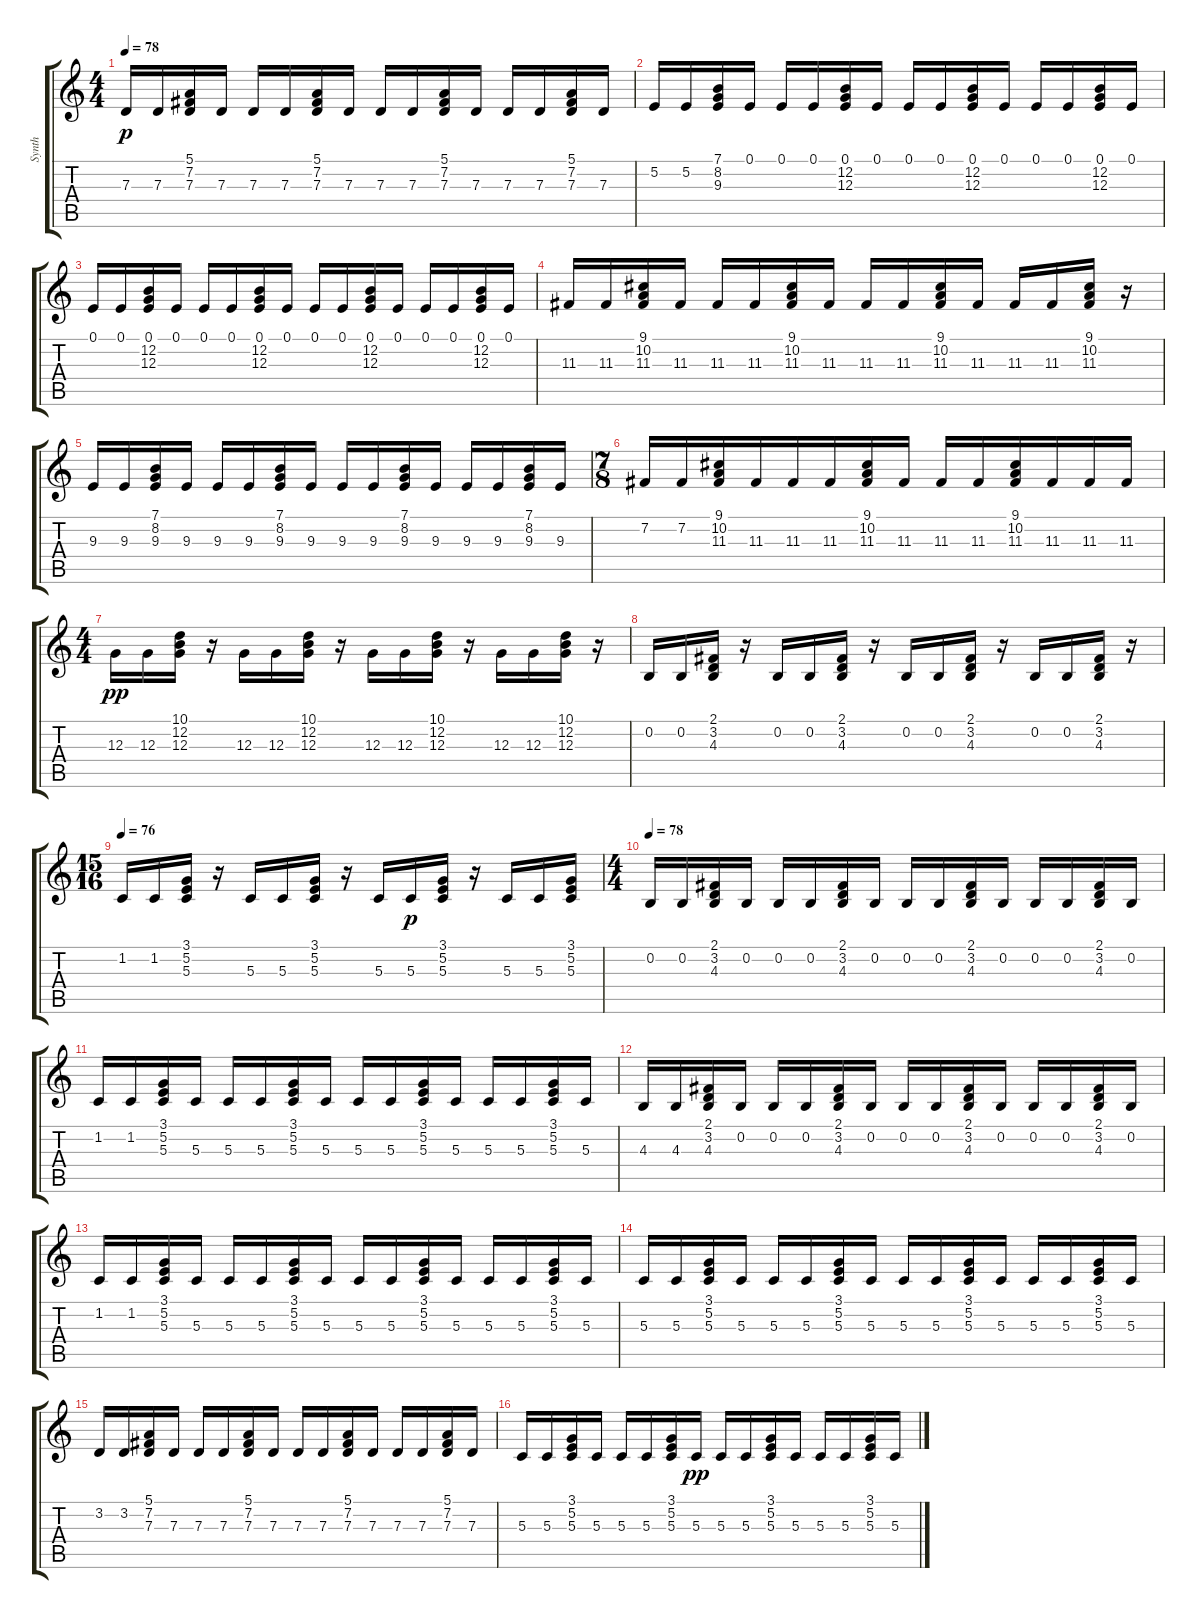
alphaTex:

\track ("Synth" "Synth") {instrument stringensemble1}
\staff {score tabs}
\tuning (E4 B3 G3 D3 A2 E2) {hide}
\ts (4 4)
\tempo 78
\clef g2
\ks c
7.3.16{dy p} 7.3.16 (5.1 7.2 7.3).16 7.3.16 7.3.16 7.3.16 (5.1 7.2 7.3).16 7.3.16 7.3.16 7.3.16 (5.1 7.2 7.3).16 7.3.16 7.3.16 7.3.16 (5.1 7.2 7.3).16 7.3.16 |
5.2.16 5.2.16 (7.1 8.2 9.3).16 0.1.16 0.1.16 0.1.16 (0.1 12.2 12.3).16 0.1.16 0.1.16 0.1.16 (0.1 12.2 12.3).16 0.1.16 0.1.16 0.1.16 (0.1 12.2 12.3).16 0.1.16 |
0.1.16 0.1.16 (0.1 12.2 12.3).16 0.1.16 0.1.16 0.1.16 (0.1 12.2 12.3).16 0.1.16 0.1.16 0.1.16 (0.1 12.2 12.3).16 0.1.16 0.1.16 0.1.16 (0.1 12.2 12.3).16 0.1.16 |
11.3.16 11.3.16 (9.1 10.2 11.3).16 11.3.16 11.3.16 11.3.16 (9.1 10.2 11.3).16 11.3.16 11.3.16 11.3.16 (9.1 10.2 11.3).16 11.3.16 11.3.16 11.3.16 (9.1 10.2 11.3).16 r.16 |
9.3.16 9.3.16 (7.1 8.2 9.3).16 9.3.16 9.3.16 9.3.16 (7.1 8.2 9.3).16 9.3.16 9.3.16 9.3.16 (7.1 8.2 9.3).16 9.3.16 9.3.16 9.3.16 (7.1 8.2 9.3).16 9.3.16 |
\ts (7 8)
7.2.16 7.2.16 (9.1 10.2 11.3).16 11.3.16 11.3.16 11.3.16 (9.1 10.2 11.3).16 11.3.16 11.3.16 11.3.16 (9.1 10.2 11.3).16 11.3.16 11.3.16 11.3.16 |
\ts (4 4)
12.3.16{dy pp} 12.3.16 (10.1 12.2 12.3).16 r.16 12.3.16 12.3.16 (10.1 12.2 12.3).16 r.16 12.3.16 12.3.16 (10.1 12.2 12.3).16 r.16 12.3.16 12.3.16 (10.1 12.2 12.3).16 r.16 |
0.2.16 0.2.16 (2.1 3.2 4.3).16 r.16 0.2.16 0.2.16 (2.1 3.2 4.3).16 r.16 0.2.16 0.2.16 (2.1 3.2 4.3).16 r.16 0.2.16 0.2.16 (2.1 3.2 4.3).16 r.16 |
\ts (15 16)
\tempo 76
1.2.16 1.2.16 (3.1 5.2 5.3).16 r.16 5.3.16 5.3.16 (3.1 5.2 5.3).16 r.16 5.3.16 5.3.16{dy p} (3.1 5.2 5.3).16 r.16 5.3.16 5.3.16 (3.1 5.2 5.3).16 |
\ts (4 4)
\tempo 78
0.2.16 0.2.16 (2.1 3.2 4.3).16 0.2.16 0.2.16 0.2.16 (2.1 3.2 4.3).16 0.2.16 0.2.16 0.2.16 (2.1 3.2 4.3).16 0.2.16 0.2.16 0.2.16 (2.1 3.2 4.3).16 0.2.16 |
1.2.16 1.2.16 (3.1 5.2 5.3).16 5.3.16 5.3.16 5.3.16 (3.1 5.2 5.3).16 5.3.16 5.3.16 5.3.16 (3.1 5.2 5.3).16 5.3.16 5.3.16 5.3.16 (3.1 5.2 5.3).16 5.3.16 |
4.3.16 4.3.16 (2.1 3.2 4.3).16 0.2.16 0.2.16 0.2.16 (2.1 3.2 4.3).16 0.2.16 0.2.16 0.2.16 (2.1 3.2 4.3).16 0.2.16 0.2.16 0.2.16 (2.1 3.2 4.3).16 0.2.16 |
1.2.16 1.2.16 (3.1 5.2 5.3).16 5.3.16 5.3.16 5.3.16 (3.1 5.2 5.3).16 5.3.16 5.3.16 5.3.16 (3.1 5.2 5.3).16 5.3.16 5.3.16 5.3.16 (3.1 5.2 5.3).16 5.3.16 |
5.3.16 5.3.16 (3.1 5.2 5.3).16 5.3.16 5.3.16 5.3.16 (3.1 5.2 5.3).16 5.3.16 5.3.16 5.3.16 (3.1 5.2 5.3).16 5.3.16 5.3.16 5.3.16 (3.1 5.2 5.3).16 5.3.16 |
3.2.16 3.2.16 (5.1 7.2 7.3).16 7.3.16 7.3.16 7.3.16 (5.1 7.2 7.3).16 7.3.16 7.3.16 7.3.16 (5.1 7.2 7.3).16 7.3.16 7.3.16 7.3.16 (5.1 7.2 7.3).16 7.3.16 |
5.3.16 5.3.16 (3.1 5.2 5.3).16 5.3.16 5.3.16 5.3.16 (3.1 5.2 5.3).16 5.3.16{dy pp} 5.3.16 5.3.16 (3.1 5.2 5.3).16 5.3.16 5.3.16 5.3.16 (3.1 5.2 5.3).16 5.3.16
